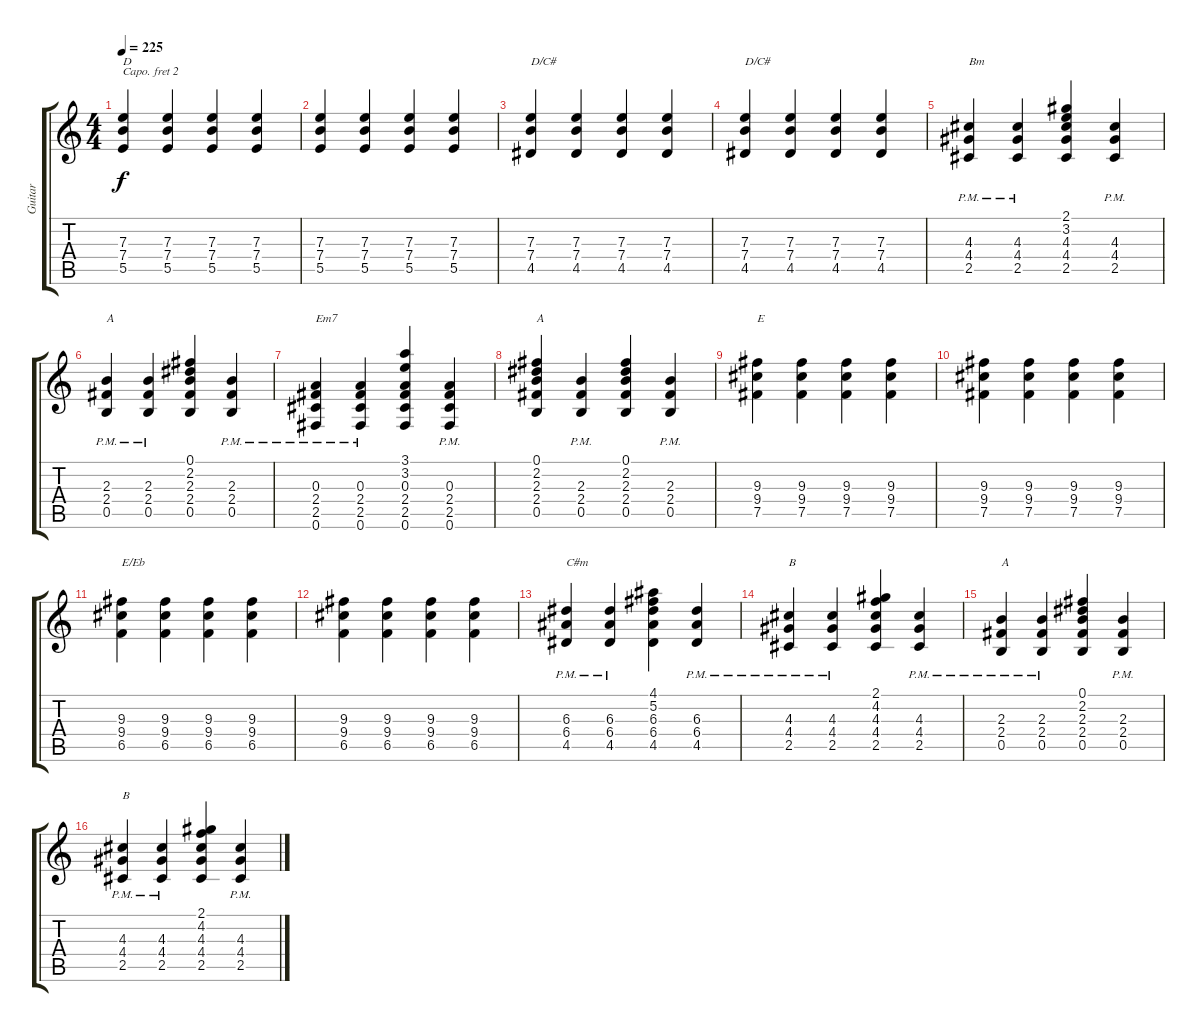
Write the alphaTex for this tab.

\track ("Guitar" "Guitar") {instrument acousticguitarsteel}
\staff {score tabs}
\capo 2
\tuning (E4 B3 G3 D3 A2 E2) {hide}
\ts (4 4)
\tempo 225
\clef g2
\ks c
(7.3 7.4 5.5).4{txt "D" dy f} (7.3 7.4 5.5).4 (7.3 7.4 5.5).4 (7.3 7.4 5.5).4 |
(7.3 7.4 5.5).4 (7.3 7.4 5.5).4 (7.3 7.4 5.5).4 (7.3 7.4 5.5).4 |
(7.3 7.4 4.5).4{txt "D/C#"} (7.3 7.4 4.5).4 (7.3 7.4 4.5).4 (7.3 7.4 4.5).4 |
(7.3 7.4 4.5).4{txt "D/C#"} (7.3 7.4 4.5).4 (7.3 7.4 4.5).4 (7.3 7.4 4.5).4 |
(4.3{pm} 4.4{pm} 2.5{pm}).4{txt "Bm"} (4.3{pm} 4.4{pm} 2.5{pm}).4 (2.1 3.2 4.3 4.4 2.5).4 (4.3{pm} 4.4{pm} 2.5{pm}).4 |
(2.3{pm} 2.4{pm} 0.5{pm}).4{txt "A"} (2.3{pm} 2.4{pm} 0.5{pm}).4 (0.1 2.2 2.3 2.4 0.5).4 (2.3{pm} 2.4{pm} 0.5{pm}).4 |
(0.3{pm} 2.4{pm} 2.5{pm} 0.6{pm}).4{txt "Em7"} (0.3{pm} 2.4{pm} 2.5{pm} 0.6{pm}).4 (3.1 3.2 0.3 2.4 2.5 0.6).4 (0.3{pm} 2.4{pm} 2.5{pm} 0.6{pm}).4 |
(0.1 2.2 2.3 2.4 0.5).4{txt "A"} (2.3{pm} 2.4{pm} 0.5{pm}).4 (0.1 2.2 2.3 2.4 0.5).4 (2.3{pm} 2.4{pm} 0.5{pm}).4 |
(9.3 9.4 7.5).4{txt "E"} (9.3 9.4 7.5).4 (9.3 9.4 7.5).4 (9.3 9.4 7.5).4 |
(9.3 9.4 7.5).4 (9.3 9.4 7.5).4 (9.3 9.4 7.5).4 (9.3 9.4 7.5).4 |
(9.3 9.4 6.5).4{txt "E/Eb"} (9.3 9.4 6.5).4 (9.3 9.4 6.5).4 (9.3 9.4 6.5).4 |
(9.3 9.4 6.5).4 (9.3 9.4 6.5).4 (9.3 9.4 6.5).4 (9.3 9.4 6.5).4 |
(6.3{pm} 6.4{pm} 4.5{pm}).4{txt "C#m"} (6.3{pm} 6.4{pm} 4.5{pm}).4 (4.1 5.2 6.3 6.4 4.5).4 (6.3{pm} 6.4{pm} 4.5{pm}).4 |
(4.3{pm} 4.4{pm} 2.5{pm}).4{txt "B"} (4.3{pm} 4.4{pm} 2.5{pm}).4 (2.1 4.2 4.3 4.4 2.5).4 (4.3{pm} 4.4{pm} 2.5{pm}).4 |
(2.3{pm} 2.4{pm} 0.5{pm}).4{txt "A"} (2.3{pm} 2.4{pm} 0.5{pm}).4 (0.1 2.2 2.3 2.4 0.5).4 (2.3{pm} 2.4{pm} 0.5{pm}).4 |
(4.3{pm} 4.4{pm} 2.5{pm}).4{txt "B"} (4.3{pm} 4.4{pm} 2.5{pm}).4 (2.1 4.2 4.3 4.4 2.5).4 (4.3{pm} 4.4{pm} 2.5{pm}).4
